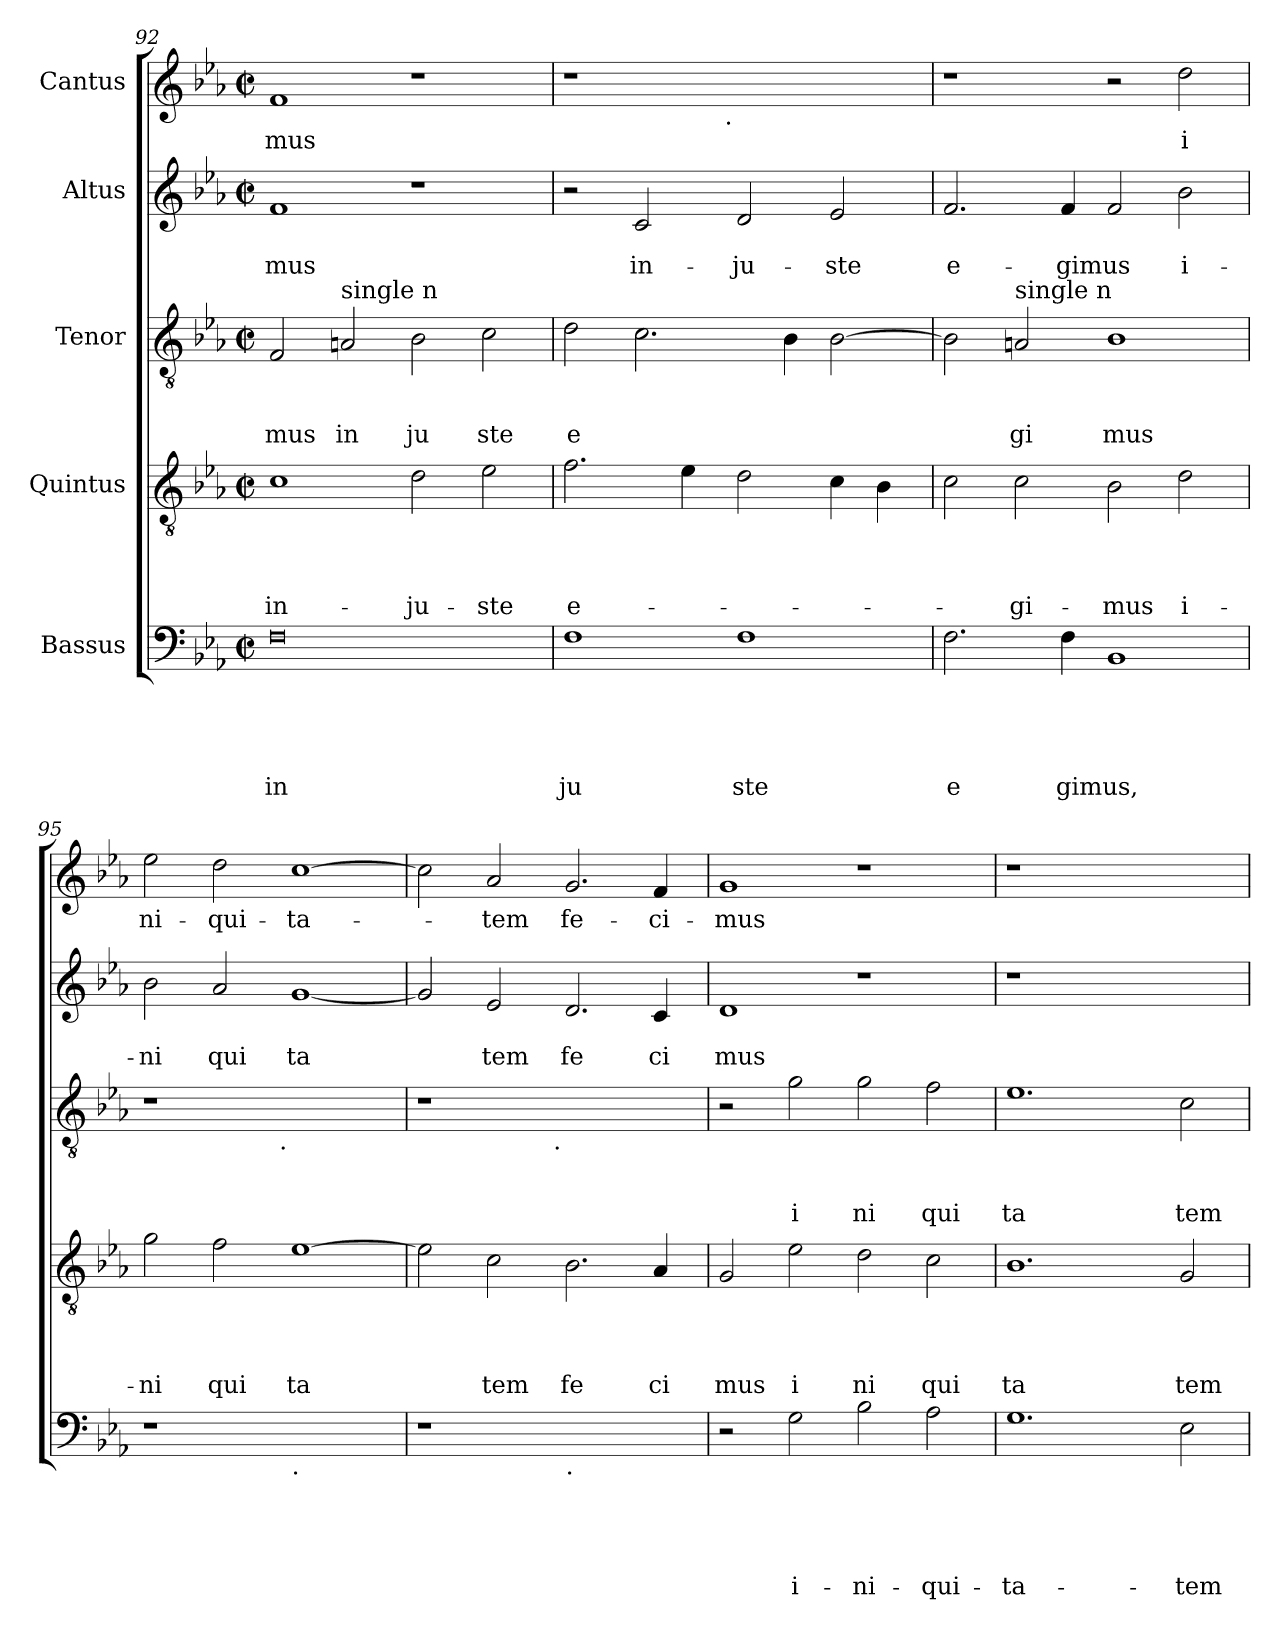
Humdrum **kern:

**kern	**text	**text	**text	**text	**text	**kern	**text	**text	**text	**text	**kern	**text	**text	**text	**kern	**text	**text	**kern	**text
*part5	*part5	*part5	*part5	*part5	*part5	*part4	*part4	*part4	*part4	*part4	*part3	*part3	*part3	*part3	*part2	*part2	*part2	*part1	*part1
*staff5	*staff5	*staff5	*staff5	*staff5	*staff5	*staff4	*staff4	*staff4	*staff4	*staff4	*staff3	*staff3	*staff3	*staff3	*staff2	*staff2	*staff2	*staff1	*staff1
*I"Bassus	*	*	*	*	*	*I"Quintus	*	*	*	*	*I"Tenor	*	*	*	*I"Altus	*	*	*I"Cantus	*
*clefF4	*	*	*	*	*	*clefGv2	*	*	*	*	*clefGv2	*	*	*	*clefG2	*	*	*clefG2	*
*k[b-e-a-]	*	*	*	*	*	*k[b-e-a-]	*	*	*	*	*k[b-e-a-]	*	*	*	*k[b-e-a-]	*	*	*k[b-e-a-]	*
*E-:	*	*	*	*	*	*E-:	*	*	*	*	*E-:	*	*	*	*E-:	*	*	*E-:	*
*M2/2	*	*	*	*	*	*M2/2	*	*	*	*	*M2/2	*	*	*	*M2/2	*	*	*M2/2	*
*met(c|)	*	*	*	*	*	*met(c|)	*	*	*	*	*met(c|)	*	*	*	*met(c|)	*	*	*met(c|)	*
=92	=92	=92	=92	=92	=92	=92	=92	=92	=92	=92	=92	=92	=92	=92	=92	=92	=92	=92	=92
!	!	!	!	!	!LO:LY:b	!	!	!	!	!LO:LY:b	!	!	!	!LO:LY:b	!	!	!LO:LY:b	!	!LO:LY:b
0F	.	.	.	.	in	1c	.	.	.	in-	2F/	.	.	mus	1f	.	-mus	1f	mus
!	!	!	!	!	!	!	!	!	!	!	!LO:TX:a:t=single n	!	!	!	!	!	!	!	!
!	!	!	!	!	!	!	!	!	!	!	!	!	!	!LO:LY:b	!	!	!	!	!
.	.	.	.	.	.	.	.	.	.	.	2A/	.	.	in	.	.	.	.	.
!	!	!	!	!	!	!	!	!	!	!LO:LY:b	!	!	!	!LO:LY:b	!	!	!	!	!
.	.	.	.	.	.	2d\	.	.	.	-ju-	2B-\	.	.	ju	1r	.	.	1r	.
!	!	!	!	!	!	!	!	!	!	!LO:LY:b	!	!	!	!LO:LY:b	!	!	!	!	!
.	.	.	.	.	.	2e-\	.	.	.	-ste	2c\	.	.	ste	.	.	.	.	.
=93	=93	=93	=93	=93	=93	=93	=93	=93	=93	=93	=93	=93	=93	=93	=93	=93	=93	=93	=93
!	!	!	!	!	!LO:LY:b	!	!	!	!	!LO:LY:b	!	!	!	!LO:LY:b	!	!	!	!	!
*	*	*	*	*	*	*	*	*	*	*	*	*	*	*	*	*	*	*^	*
1F	.	.	.	.	ju	2.f\	.	.	.	e-	2d\	.	.	e	2r	.	.	1r	2ryy	.
!	!	!	!	!	!	!	!	!	!	!	!	!	!	!	!	!	!LO:LY:b	!	!	!
.	.	.	.	.	.	.	.	.	.	.	2.c\	.	.	.	2c/	.	in-	.	4...ryy	.
.	.	.	.	.	.	4e-\	.	.	.	.	.	.	.	.	.	.	.	.	.	.
!	!	!	!	!	!	!	!	!	!	!	!	!	!	!	!	!	!	!	!LO:TX:b:t=.	!
.	.	.	.	.	.	.	.	.	.	.	.	.	.	.	.	.	.	.	1ryy	.
!	!	!	!	!	!LO:LY:b	!	!	!	!	!	!	!	!	!	!	!	!LO:LY:b	!	!	!
1F	.	.	.	.	ste	2d\	.	.	.	.	.	.	.	.	2d/	.	-ju-	1ryy	.	.
.	.	.	.	.	.	.	.	.	.	.	4B-\	.	.	.	.	.	.	.	.	.
!	!	!	!	!	!	!	!	!	!	!	!	!	!	!	!	!	!LO:LY:b	!	!	!
.	.	.	.	.	.	4c\	.	.	.	.	[>2B-\	.	.	.	2e-/	.	-ste	.	.	.
.	.	.	.	.	.	4B-\	.	.	.	.	.	.	.	.	.	.	.	.	.	.
.	.	.	.	.	.	.	.	.	.	.	.	.	.	.	.	.	.	.	32ryy	.
=94	=94	=94	=94	=94	=94	=94	=94	=94	=94	=94	=94	=94	=94	=94	=94	=94	=94	=94	=94	=94
!	!	!	!	!	!LO:LY:b	!	!	!	!	!	!	!	!	!	!	!	!LO:LY:b	!	!	!
*	*	*	*	*	*	*	*	*	*	*	*	*	*	*	*	*	*	*v	*v	*
2.F\	.	.	.	.	e	2c\	.	.	.	.	2B-\]	.	.	.	2.f/	.	e-	1r	.
!	!	!	!	!	!	!	!	!	!	!	!LO:TX:a:t=single n	!	!	!	!	!	!	!	!
!	!	!	!	!	!	!	!	!	!	!LO:LY:b	!	!	!	!LO:LY:b	!	!	!	!	!
.	.	.	.	.	.	2c\	.	.	.	-gi-	2A/	.	.	gi	.	.	.	.	.
!	!	!	!	!	!LO:LY:b	!	!	!	!	!	!	!	!	!	!	!	!LO:LY:b	!	!
4F\	.	.	.	.	gimus,	.	.	.	.	.	.	.	.	.	4f/	.	-gimus	.	.
!	!	!	!	!	!	!	!	!	!	!LO:LY:b	!	!	!	!LO:LY:b	!	!	!	!	!
1BB-	.	.	.	.	.	2B-\	.	.	.	-mus	1B-	.	.	mus	2f/	.	.	2r	.
!	!	!	!	!	!	!	!	!	!	!LO:LY:b	!	!	!	!	!	!	!LO:LY:b	!	!LO:LY:b
.	.	.	.	.	.	2d\	.	.	.	i-	.	.	.	.	2b-\	.	i-	2dd\	i
!!LO:PB:g=z
=95	=95	=95	=95	=95	=95	=95	=95	=95	=95	=95	=95	=95	=95	=95	=95	=95	=95	=95	=95
!	!	!	!	!	!	!	!	!	!	!LO:LY:b	!	!	!	!	!	!	!LO:LY:b	!	!LO:LY:b
*	*	*	*	*	*	*	*	*	*	*	*^	*	*	*	*	*	*	*	*
1r	.	.	.	.	.	2g\	.	.	.	-ni	1r	2ryy	.	.	.	2b-\	.	-ni	2ee-\	ni-
!	!	!	!	!	!	!	!	!	!	!LO:LY:b	!	!	!	!	!	!	!	!LO:LY:b	!	!LO:LY:b
.	.	.	.	.	.	2f\	.	.	.	qui	.	4...ryy	.	.	.	2a-/	.	qui	2dd\	-qui-
!	!	!	!	!	!	!	!	!	!	!	!	!LO:TX:b:t=.	!	!	!	!	!	!	!	!
.	.	.	.	.	.	.	.	.	.	.	.	1ryy	.	.	.	.	.	.	.	.
!LO:TX:b:t=.	!	!	!	!	!	!	!	!	!	!	!	!	!	!	!	!	!	!	!	!
!	!	!	!	!	!	!	!	!	!	!LO:LY:b	!	!	!	!	!	!	!	!LO:LY:b	!	!LO:LY:b
1ryy	.	.	.	.	.	[>1e-	.	.	.	ta	1ryy	.	.	.	.	[<1g	.	ta	[>1cc	-ta-
.	.	.	.	.	.	.	.	.	.	.	.	32ryy	.	.	.	.	.	.	.	.
=96	=96	=96	=96	=96	=96	=96	=96	=96	=96	=96	=96	=96	=96	=96	=96	=96	=96	=96	=96	=96
1r	.	.	.	.	.	2e-\]	.	.	.	.	1r	2ryy	.	.	.	2g/]	.	.	2cc\]	.
!	!	!	!	!	!	!	!	!	!	!LO:LY:b	!	!	!	!	!	!	!	!LO:LY:b	!	!LO:LY:b
.	.	.	.	.	.	2c\	.	.	.	tem	.	4...ryy	.	.	.	2e-/	.	tem	2a-/	-tem
!	!	!	!	!	!	!	!	!	!	!	!	!LO:TX:b:t=.	!	!	!	!	!	!	!	!
.	.	.	.	.	.	.	.	.	.	.	.	1ryy	.	.	.	.	.	.	.	.
!LO:TX:b:t=.	!	!	!	!	!	!	!	!	!	!	!	!	!	!	!	!	!	!	!	!
!	!	!	!	!	!	!	!	!	!	!LO:LY:b	!	!	!	!	!	!	!	!LO:LY:b	!	!LO:LY:b
1ryy	.	.	.	.	.	2.B-\	.	.	.	fe	1ryy	.	.	.	.	2.d/	.	fe	2.g/	fe-
!	!	!	!	!	!	!	!	!	!	!LO:LY:b	!	!	!	!	!	!	!	!LO:LY:b	!	!LO:LY:b
.	.	.	.	.	.	4A-/	.	.	.	ci	.	.	.	.	.	4c/	.	ci	4f/	-ci-
.	.	.	.	.	.	.	.	.	.	.	.	32ryy	.	.	.	.	.	.	.	.
=97	=97	=97	=97	=97	=97	=97	=97	=97	=97	=97	=97	=97	=97	=97	=97	=97	=97	=97	=97	=97
!	!	!	!	!	!	!	!	!	!	!LO:LY:b	!	!	!	!	!	!	!	!LO:LY:b	!	!LO:LY:b
*	*	*	*	*	*	*	*	*	*	*	*v	*v	*	*	*	*	*	*	*	*
2r	.	.	.	.	.	2G/	.	.	.	mus	2r	.	.	.	1d	.	mus	1g	-mus
!	!	!	!	!	!LO:LY:b	!	!	!	!	!LO:LY:b	!	!	!	!LO:LY:b	!	!	!	!	!
2G\	.	.	.	.	i-	2e-\	.	.	.	i	2g\	.	.	i	.	.	.	.	.
!	!	!	!	!	!LO:LY:b	!	!	!	!	!LO:LY:b	!	!	!	!LO:LY:b	!	!	!	!	!
2B-\	.	.	.	.	-ni-	2d\	.	.	.	ni	2g\	.	.	ni	1r	.	.	1r	.
!	!	!	!	!	!LO:LY:b	!	!	!	!	!LO:LY:b	!	!	!	!LO:LY:b	!	!	!	!	!
2A-\	.	.	.	.	-qui-	2c\	.	.	.	qui	2f\	.	.	qui	.	.	.	.	.
=98	=98	=98	=98	=98	=98	=98	=98	=98	=98	=98	=98	=98	=98	=98	=98	=98	=98	=98	=98
!	!	!	!	!	!LO:LY:b	!	!	!	!	!LO:LY:b	!	!	!	!LO:LY:b	!	!	!	!	!
1.G	.	.	.	.	-ta-	1.B-	.	.	.	ta	1.e-	.	.	ta	1r	.	.	1r	.
.	.	.	.	.	.	.	.	.	.	.	.	.	.	.	1ryy	.	.	1ryy	.
!	!	!	!	!	!LO:LY:b	!	!	!	!	!LO:LY:b	!	!	!	!LO:LY:b	!	!	!	!	!
2E-\	.	.	.	.	-tem	2G/	.	.	.	tem	2c\	.	.	tem	.	.	.	.	.
=	=	=	=	=	=	=	=	=	=	=	=	=	=	=	=	=	=	=	=
*-	*-	*-	*-	*-	*-	*-	*-	*-	*-	*-	*-	*-	*-	*-	*-	*-	*-	*-	*-
